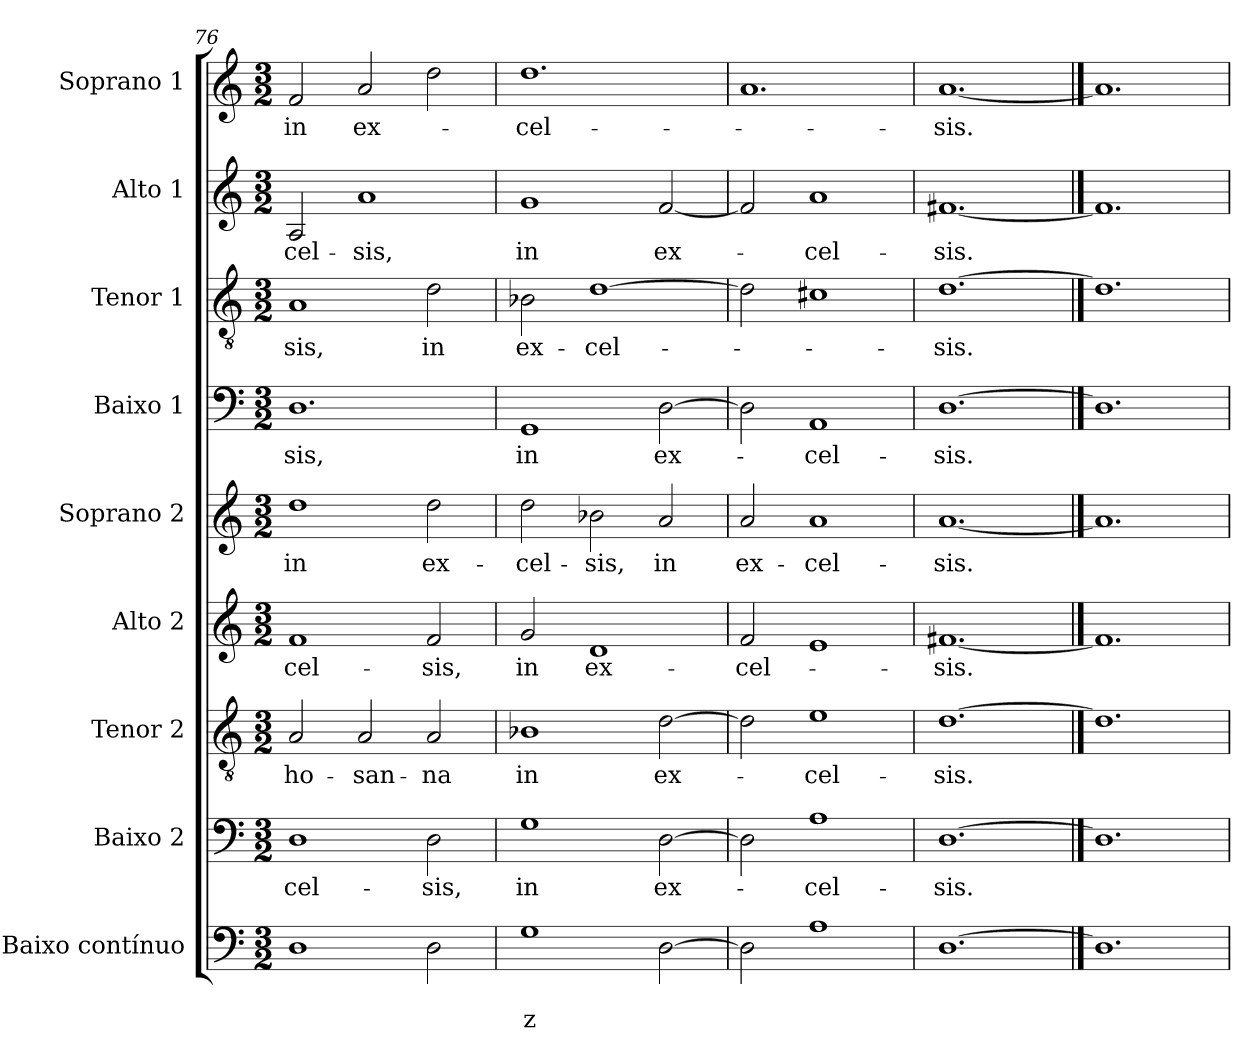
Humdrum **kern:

**kern	**text	**text	**kern	**text	**kern	**text	**kern	**text	**kern	**text	**kern	**text	**kern	**text	**kern	**text	**kern	**text
*part9	*part9	*part9	*part8	*part8	*part7	*part7	*part6	*part6	*part5	*part5	*part4	*part4	*part3	*part3	*part2	*part2	*part1	*part1
*staff9	*staff9	*staff9	*staff8	*staff8	*staff7	*staff7	*staff6	*staff6	*staff5	*staff5	*staff4	*staff4	*staff3	*staff3	*staff2	*staff2	*staff1	*staff1
*I"Baixo contínuo	*	*	*I"Baixo 2	*	*I"Tenor 2	*	*I"Alto 2	*	*I"Soprano 2	*	*I"Baixo 1	*	*I"Tenor 1	*	*I"Alto 1	*	*I"Soprano 1	*
*I'BC	*	*	*I'B 2	*	*I'T 2	*	*I'A 2	*	*I'S 2	*	*I'B 1	*	*I'T 1	*	*I'A 1	*	*I'S 1	*
*clefF4	*	*	*clefF4	*	*clefGv2	*	*clefG2	*	*clefG2	*	*clefF4	*	*clefGv2	*	*clefG2	*	*clefG2	*
*k[]	*	*	*k[]	*	*k[]	*	*k[]	*	*k[]	*	*k[]	*	*k[]	*	*k[]	*	*k[]	*
*C:	*	*	*C:	*	*C:	*	*C:	*	*C:	*	*C:	*	*C:	*	*C:	*	*C:	*
*M3/2	*	*	*M3/2	*	*M3/2	*	*M3/2	*	*M3/2	*	*M3/2	*	*M3/2	*	*M3/2	*	*M3/2	*
=76	=76	=76	=76	=76	=76	=76	=76	=76	=76	=76	=76	=76	=76	=76	=76	=76	=76	=76
!	!	!	!	!LO:LY:b	!	!LO:LY:b	!	!LO:LY:b	!	!LO:LY:b	!	!LO:LY:b	!	!LO:LY:b	!	!LO:LY:b	!	!LO:LY:b
1D	.	.	1D	-cel-	2A/	ho-	1f	-cel-	1dd	in	1.D	-sis,	1A	-sis,	2A/	-cel-	2f/	in
!	!	!	!	!	!	!LO:LY:b	!	!	!	!	!	!	!	!	!	!LO:LY:b	!	!LO:LY:b
.	.	.	.	.	2A/	-san-	.	.	.	.	.	.	.	.	1a	-sis,	2a/	ex-
!	!	!	!	!LO:LY:b	!	!LO:LY:b	!	!LO:LY:b	!	!LO:LY:b	!	!	!	!LO:LY:b	!	!	!	!
2D\	.	.	2D\	-sis,	2A/	-na	2f/	-sis,	2dd\	ex-	.	.	2d\	in	.	.	2dd\	.
=77	=77	=77	=77	=77	=77	=77	=77	=77	=77	=77	=77	=77	=77	=77	=77	=77	=77	=77
!	!	!LO:LY:b	!	!LO:LY:b	!	!LO:LY:b	!	!LO:LY:b	!	!LO:LY:b	!	!LO:LY:b	!	!LO:LY:b	!	!LO:LY:b	!	!LO:LY:b
1G	.	z	1G	in	1B-X	in	2g/	in	2dd\	-cel-	1GG	in	2B-X\	ex-	1g	in	1.dd	-cel-
!	!	!	!	!	!	!	!	!LO:LY:b	!	!LO:LY:b	!	!	!	!LO:LY:b	!	!	!	!
.	.	.	.	.	.	.	1d	ex-	2b-X\	-sis,	.	.	[1d	-cel-	.	.	.	.
!	!	!	!	!LO:LY:b	!	!LO:LY:b	!	!	!	!LO:LY:b	!	!LO:LY:b	!	!	!	!LO:LY:b	!	!
[2D\	.	.	[2D\	ex-	[2d\	ex-	.	.	2a/	in	[2D\	ex-	.	.	[2f/	ex-	.	.
=78	=78	=78	=78	=78	=78	=78	=78	=78	=78	=78	=78	=78	=78	=78	=78	=78	=78	=78
!	!	!	!	!	!	!	!	!LO:LY:b	!	!LO:LY:b	!	!	!	!	!	!	!	!
2D\]	.	.	2D\]	.	2d\]	.	2f/	-cel-	2a/	ex-	2D\]	.	2d\]	.	2f/]	.	1.a	.
!	!	!	!	!LO:LY:b	!	!LO:LY:b	!	!	!	!LO:LY:b	!	!LO:LY:b	!	!	!	!LO:LY:b	!	!
1A	.	.	1A	-cel-	1e	-cel-	1e	.	1a	-cel-	1AA	-cel-	1c#X	.	1a	-cel-	.	.
=79	=79	=79	=79	=79	=79	=79	=79	=79	=79	=79	=79	=79	=79	=79	=79	=79	=79	=79
!	!	!	!	!LO:LY:b	!	!LO:LY:b	!	!LO:LY:b	!	!LO:LY:b	!	!LO:LY:b	!	!LO:LY:b	!	!LO:LY:b	!	!LO:LY:b
[1.D	.	.	[1.D	-sis.	[1.d	-sis.	[1.f#X	-sis.	[1.a	-sis.	[1.D	-sis.	[1.d	-sis.	[1.f#X	-sis.	[1.a	-sis.
==80	==80	==80	==80	==80	==80	==80	==80	==80	==80	==80	==80	==80	==80	==80	==80	==80	==80	==80
1.D]	.	.	1.D]	.	1.d]	.	1.f#]	.	1.a]	.	1.D]	.	1.d]	.	1.f#]	.	1.a]	.
=	=	=	=	=	=	=	=	=	=	=	=	=	=	=	=	=	=	=
*-	*-	*-	*-	*-	*-	*-	*-	*-	*-	*-	*-	*-	*-	*-	*-	*-	*-	*-
